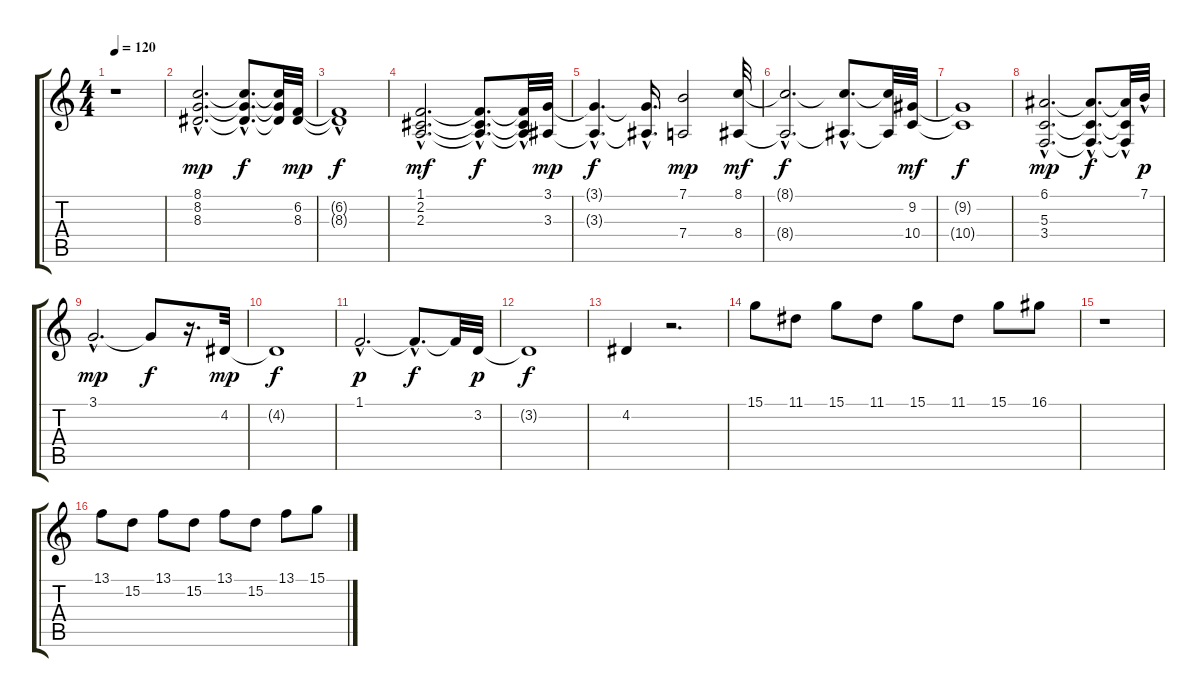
\track (" " " ") {instrument synthstrings1}
\staff {score tabs}
\tuning (E4 B3 G3 D3 A2 E2) {hide}
\ts (4 4)
\tempo 120
\clef g2
\ks c
r.1{dy mp instrument synthstrings1} |
(8.1{hac} 8.2{hac} 8.3{hac}).2{d} (8.1{hac t} 8.2{hac t} 8.3{hac t}).8{d dy f} (8.1{t} 8.2{t} 8.3{t}).32 (6.2 8.3).32{dy mp} |
(6.2{t} 8.3{hac t}).1{dy f} |
(1.1{hac} 2.2{hac} 2.3{hac}).2{d dy mf} (1.1{hac t} 2.2{hac t} 2.3{hac t}).8{d dy f} (1.1{t} 2.2{t} 2.3{hac t}).32 (3.1 3.3).32{dy mp} |
(3.1{hac t} 3.3{hac t}).4{d dy f} (3.1{t} 3.3{hac t}).16{d} (7.1 7.4).2{dy mp} (8.1 8.4).32{dy mf} |
(8.1{hac t} 8.4{hac t}).2{d dy f} (8.1{hac t} 8.4{hac t}).8{d} (8.1{t} 8.4{t}).32 (9.2 10.4).32{dy mf} |
(9.2{t} 10.4{t}).1{dy f} |
(6.1{hac} 5.3{hac} 3.4{hac}).2{d dy mp} (6.1{hac t} 5.3{hac t} 3.4{hac t}).8{d dy f} (6.1{hac t} 5.3{t} 3.4{hac t}).32 7.1{hac}.32{dy p} |
3.1{hac}.2{d dy mp} 3.1{t}.8{dy f} r.16{d} 4.2.32{dy mp} |
4.2{t}.1{dy f} |
1.1{hac}.2{d dy p} 1.1{hac t}.8{d dy f} 1.1{t}.32 3.2.32{dy p} |
3.2{t}.1{dy f} |
4.2.4 r.2{d} |
15.1.8 11.1.8 15.1.8 11.1.8 15.1.8 11.1.8 15.1.8 16.1.8 |
r.1 |
13.1.8 15.2.8 13.1.8 15.2.8 13.1.8 15.2.8 13.1.8 15.1.8
